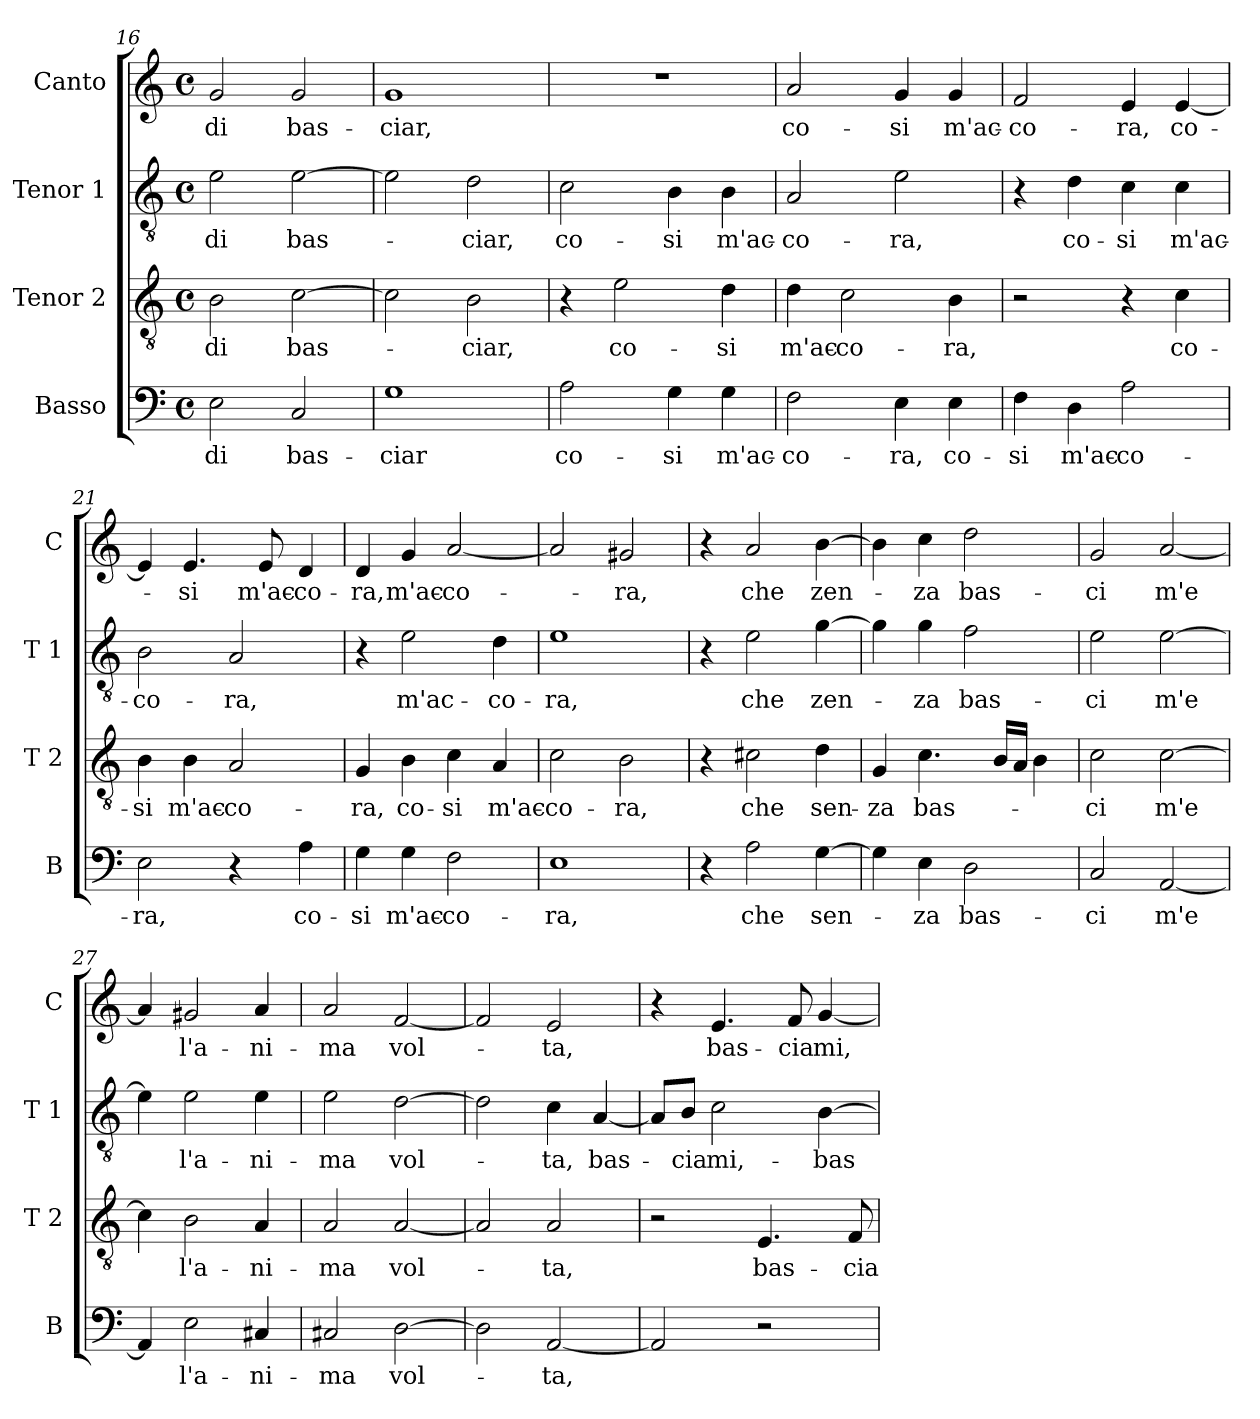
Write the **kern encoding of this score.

**kern	**text	**kern	**text	**kern	**text	**kern	**text
*part4	*part4	*part3	*part3	*part2	*part2	*part1	*part1
*staff4	*staff4	*staff3	*staff3	*staff2	*staff2	*staff1	*staff1
*I"Basso	*	*I"Tenor 2	*	*I"Tenor 1	*	*I"Canto	*
*I'B	*	*I'T 2	*	*I'T 1	*	*I'C	*
*clefF4	*	*clefGv2	*	*clefGv2	*	*clefG2	*
*k[]	*	*k[]	*	*k[]	*	*k[]	*
*C:	*	*C:	*	*C:	*	*C:	*
*M4/4	*	*M4/4	*	*M4/4	*	*M4/4	*
*met(c)	*	*met(c)	*	*met(c)	*	*met(c)	*
=16	=16	=16	=16	=16	=16	=16	=16
!	!LO:LY:b	!	!LO:LY:b	!	!LO:LY:b	!	!LO:LY:b
2E\	di	2B\	di	2e\	di	2g/	di
!	!LO:LY:b	!	!LO:LY:b	!	!LO:LY:b	!	!LO:LY:b
2C/	bas-	[2c\	bas-	[2e\	bas-	2g/	bas-
=17	=17	=17	=17	=17	=17	=17	=17
!	!LO:LY:b	!	!	!	!	!	!LO:LY:b
1G	-ciar	2c\]	.	2e\]	.	1g	-ciar,
!	!	!	!LO:LY:b	!	!LO:LY:b	!	!
.	.	2B\	-ciar,	2d\	-ciar,	.	.
!!LO:PB:g=z
=18	=18	=18	=18	=18	=18	=18	=18
!	!LO:LY:b	!	!	!	!LO:LY:b	!	!
2A\	co-	4r	.	2c\	co-	1r	.
!	!	!	!LO:LY:b	!	!	!	!
.	.	2e\	co-	.	.	.	.
!	!LO:LY:b	!	!	!	!LO:LY:b	!	!
4G\	-si	.	.	4B\	-si	.	.
!	!LO:LY:b	!	!LO:LY:b	!	!LO:LY:b	!	!
4G\	m'ac-	4d\	-si	4B\	m'ac-	.	.
=19	=19	=19	=19	=19	=19	=19	=19
!	!LO:LY:b	!	!LO:LY:b	!	!LO:LY:b	!	!LO:LY:b
2F\	-co-	4d\	m'ac-	2A/	-co-	2a/	co-
!	!	!	!LO:LY:b	!	!	!	!
.	.	2c\	-co-	.	.	.	.
!	!LO:LY:b	!	!	!	!LO:LY:b	!	!LO:LY:b
4E\	-ra,	.	.	2e\	-ra,	4g/	-si
!	!LO:LY:b	!	!LO:LY:b	!	!	!	!LO:LY:b
4E\	co-	4B\	-ra,	.	.	4g/	m'ac-
=20	=20	=20	=20	=20	=20	=20	=20
!	!LO:LY:b	!	!	!	!	!	!LO:LY:b
4F\	-si	2r	.	4r	.	2f/	-co-
!	!LO:LY:b	!	!	!	!LO:LY:b	!	!
4D\	m'ac-	.	.	4d\	co-	.	.
!	!LO:LY:b	!	!	!	!LO:LY:b	!	!LO:LY:b
2A\	-co-	4r	.	4c\	-si	4e/	-ra,
!	!	!	!LO:LY:b	!	!LO:LY:b	!	!LO:LY:b
.	.	4c\	co-	4c\	m'ac-	[4e/	co-
=21	=21	=21	=21	=21	=21	=21	=21
!	!LO:LY:b	!	!LO:LY:b	!	!LO:LY:b	!	!
2E\	-ra,	4B\	-si	2B\	-co-	4e/]	.
!	!	!	!LO:LY:b	!	!	!	!LO:LY:b
.	.	4B\	m'ac-	.	.	4.e/	-si
!	!	!	!LO:LY:b	!	!LO:LY:b	!	!
4r	.	2A/	-co-	2A/	-ra,	.	.
!	!	!	!	!	!	!	!LO:LY:b
.	.	.	.	.	.	8e/	m'ac-
!	!LO:LY:b	!	!	!	!	!	!LO:LY:b
4A\	co-	.	.	.	.	4d/	-co-
=22	=22	=22	=22	=22	=22	=22	=22
!	!LO:LY:b	!	!LO:LY:b	!	!	!	!LO:LY:b
4G\	-si	4G/	-ra,	4r	.	4d/	-ra,
!	!LO:LY:b	!	!LO:LY:b	!	!LO:LY:b	!	!LO:LY:b
4G\	m'ac-	4B\	co-	2e\	m'ac-	4g/	m'ac-
!	!LO:LY:b	!	!LO:LY:b	!	!	!	!LO:LY:b
2F\	-co-	4c\	-si	.	.	[2a/	-co-
!	!	!	!LO:LY:b	!	!LO:LY:b	!	!
.	.	4A/	m'ac-	4d\	-co-	.	.
=23	=23	=23	=23	=23	=23	=23	=23
!	!LO:LY:b	!	!LO:LY:b	!	!LO:LY:b	!	!
1E	-ra,	2c\	-co-	1e	-ra,	2a/]	.
!	!	!	!LO:LY:b	!	!	!	!LO:LY:b
.	.	2B\	-ra,	.	.	2g#X/	-ra,
!!LO:LB:g=z
=24	=24	=24	=24	=24	=24	=24	=24
4r	.	4r	.	4r	.	4r	.
!	!LO:LY:b	!	!LO:LY:b	!	!LO:LY:b	!	!LO:LY:b
2A\	che	2c#X\	che	2e\	che	2a/	che
!	!LO:LY:b	!	!LO:LY:b	!	!LO:LY:b	!	!LO:LY:b
[4G\	sen-	4d\	sen-	[4g\	zen-	[4b\	zen-
=25	=25	=25	=25	=25	=25	=25	=25
!	!	!	!LO:LY:b	!	!	!	!
4G\]	.	4G/	-za	4g\]	.	4b\]	.
!	!LO:LY:b	!	!LO:LY:b	!	!LO:LY:b	!	!LO:LY:b
4E\	-za	4.c\	bas-	4g\	-za	4cc\	-za
!	!LO:LY:b	!	!	!	!LO:LY:b	!	!LO:LY:b
2D\	bas-	.	.	2f\	bas-	2dd\	bas-
.	.	16B/LL	.	.	.	.	.
.	.	16A/JJ	.	.	.	.	.
.	.	4B\	.	.	.	.	.
=26	=26	=26	=26	=26	=26	=26	=26
!	!LO:LY:b	!	!LO:LY:b	!	!LO:LY:b	!	!LO:LY:b
2C/	-ci	2c\	-ci	2e\	-ci	2g/	-ci
!	!LO:LY:b	!	!LO:LY:b	!	!LO:LY:b	!	!LO:LY:b
[2AA/	m'e	[2c\	m'e	[2e\	m'e	[2a/	m'e
=27	=27	=27	=27	=27	=27	=27	=27
4AA/]	.	4c\]	.	4e\]	.	4a/]	.
!	!LO:LY:b	!	!LO:LY:b	!	!LO:LY:b	!	!LO:LY:b
2E\	l'a-	2B\	l'a-	2e\	l'a-	2g#X/	l'a-
!	!LO:LY:b	!	!LO:LY:b	!	!LO:LY:b	!	!LO:LY:b
4C#X/	-ni-	4A/	-ni-	4e\	-ni-	4a/	-ni-
=28	=28	=28	=28	=28	=28	=28	=28
!	!LO:LY:b	!	!LO:LY:b	!	!LO:LY:b	!	!LO:LY:b
2C#X/	-ma	2A/	-ma	2e\	-ma	2a/	-ma
!	!LO:LY:b	!	!LO:LY:b	!	!LO:LY:b	!	!LO:LY:b
[2D\	vol-	[2A/	vol-	[2d\	vol-	[2f/	vol-
=29	=29	=29	=29	=29	=29	=29	=29
2D\]	.	2A/]	.	2d\]	.	2f/]	.
!	!LO:LY:b	!	!LO:LY:b	!	!LO:LY:b	!	!LO:LY:b
[2AA/	-ta,	2A/	-ta,	4c\	-ta,	2e/	-ta,
!	!	!	!	!	!LO:LY:b	!	!
.	.	.	.	[4A/	bas-	.	.
!!LO:LB:g=z
=30	=30	=30	=30	=30	=30	=30	=30
2AA/]	.	2r	.	8A/L]	.	4r	.
!	!	!	!	!	!LO:LY:b	!	!
.	.	.	.	8B/J	-cia	.	.
!	!	!	!	!	!LO:LY:b	!	!LO:LY:b
.	.	.	.	2c\	mi,-	4.e/	bas-
!	!	!	!LO:LY:b	!	!	!	!
2r	.	4.E/	bas-	.	.	.	.
!	!	!	!	!	!	!	!LO:LY:b
.	.	.	.	.	.	8f/	-cia
!	!	!	!	!	!LO:LY:b	!	!LO:LY:b
.	.	.	.	[4B\	-bas-	[4g/	mi,
!	!	!	!LO:LY:b	!	!	!	!
.	.	8F/	-cia	.	.	.	.
=	=	=	=	=	=	=	=
*-	*-	*-	*-	*-	*-	*-	*-
